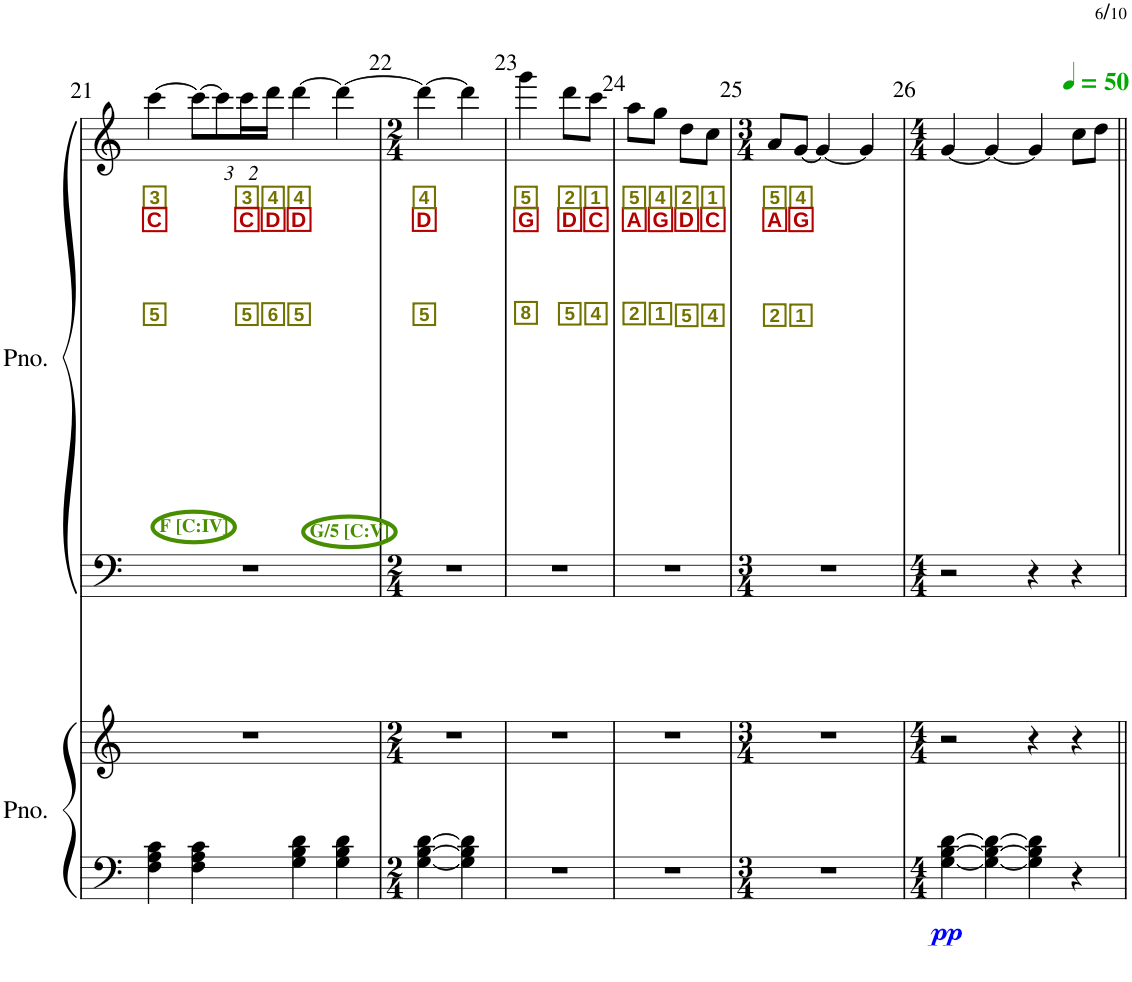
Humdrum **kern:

**kern	**kern	**dynam	**kern	**kern	**text	**text	**text
*part2	*part2	*part2	*part1	*part1	*part1	*part1	*part1
*staff4	*staff3	*staff3/4	*staff2	*staff1	*staff1	*staff1	*staff1
*I"ピアノ	*	*	*I"ピアノ	*	*	*	*
!!LO:PB:g=z
*clefF4	*clefG2	*	*clefF4	*clefG2	*	*	*
*k[]	*k[]	*	*k[]	*k[]	*	*	*
*M4/4	*M4/4	*	*M4/4	*M4/4	*	*	*
=21	=21	=21	=21	=21	=21	=21	=21
!	!	!	!	!LO:TX:b:B:color=#478E00:t=F [C&colon;IV]	!	!	!
!	!	!	!	!	!LO:LY:b:color=#727200	!LO:LY:b:color=#B30000	!LO:LY:b:color=#727200
4F\ 4A\ 4c\	1r	.	1r	[4ccc\	3	C	5
*	*	*	*	*Xbrackettup	*	*	*
4F\ 4A\ 4c\	.	.	.	12ccc\L_	.	.	.
.	.	.	.	12ccc\]	.	.	.
!	!	!	!	!	!LO:LY:b:color=#727200	!LO:LY:b:color=#B30000	!LO:LY:b:color=#727200
.	.	.	.	24ccc\L	3	C	5
!	!	!	!	!	!LO:LY:b:color=#727200	!LO:LY:b:color=#B30000	!LO:LY:b:color=#727200
.	.	.	.	24ddd\JJ	4	D	6
!	!	!	!	!LO:TX:b:B:color=#478E00:t=G/5 [C&colon;V]	!	!	!
!	!	!	!	!	!LO:LY:b:color=#727200	!LO:LY:b:color=#B30000	!LO:LY:b:color=#727200
4G\ 4B\ 4d\	.	.	.	[4ddd\	4	D	5
4G\ 4B\ 4d\	.	.	.	4ddd\_	.	.	.
=22	=22	=22	=22	=22	=22	=22	=22
*M2/4	*M2/4	*	*M2/4	*M2/4	*	*	*
!	!	!	!	!	!LO:LY:b:color=#727200	!LO:LY:b:color=#B30000	!LO:LY:b:color=#727200
[4G\ [4B\ [4d\	2r	.	2r	4ddd\_	4	D	5
4G\] 4B\] 4d\]	.	.	.	4ddd\]	.	.	.
=23	=23	=23	=23	=23	=23	=23	=23
!	!	!	!	!	!LO:LY:b:color=#727200	!LO:LY:b:color=#B30000	!LO:LY:b:color=#727200
2r	2r	.	2r	4ggg\	5	G	8
!	!	!	!	!	!LO:LY:b:color=#727200	!LO:LY:b:color=#B30000	!LO:LY:b:color=#727200
.	.	.	.	8ddd\L	2	D	5
!	!	!	!	!	!LO:LY:b:color=#727200	!LO:LY:b:color=#B30000	!LO:LY:b:color=#727200
.	.	.	.	8ccc\J	1	C	4
=24	=24	=24	=24	=24	=24	=24	=24
!	!	!	!	!	!LO:LY:b:color=#727200	!LO:LY:b:color=#B30000	!LO:LY:b:color=#727200
2r	2r	.	2r	8aa\L	5	A	2
!	!	!	!	!	!LO:LY:b:color=#727200	!LO:LY:b:color=#B30000	!LO:LY:b:color=#727200
.	.	.	.	8gg\J	4	G	1
!	!	!	!	!	!LO:LY:b:color=#727200	!LO:LY:b:color=#B30000	!LO:LY:b:color=#727200
.	.	.	.	8dd\L	2	D	5
!	!	!	!	!	!LO:LY:b:color=#727200	!LO:LY:b:color=#B30000	!LO:LY:b:color=#727200
.	.	.	.	8cc\J	1	C	4
=25	=25	=25	=25	=25	=25	=25	=25
*M3/4	*M3/4	*	*M3/4	*M3/4	*	*	*
!	!	!	!	!	!LO:LY:b:color=#727200	!LO:LY:b:color=#B30000	!LO:LY:b:color=#727200
2.r	2.r	.	2.r	8a/L	5	A	2
!	!	!	!	!	!LO:LY:b:color=#727200	!LO:LY:b:color=#B30000	!LO:LY:b:color=#727200
.	.	.	.	[8g/J	4	G	1
.	.	.	.	4g/_	.	.	.
.	.	.	.	4g/]	.	.	.
=26	=26	=26	=26	=26	=26	=26	=26
*M4/4	*M4/4	*	*M4/4	*M4/4	*	*	*
!	!	!LO:DY:b=2	!	!	!	!	!
[4G\ [4B\ [4d\	2r	pp	2r	[4g/	.	.	.
4G\_ 4B\_ 4d\_	.	.	.	4g/_	.	.	.
4G\] 4B\] 4d\]	4r	.	4r	4g/]	.	.	.
*	*	*	*	*MM50	*	*	*
4r	4r	.	4r	8cc\L	.	.	.
.	.	.	.	8dd\J	.	.	.
=||	=||	=||	=||	=||	=||	=||	=||
*-	*-	*-	*-	*-	*-	*-	*-
